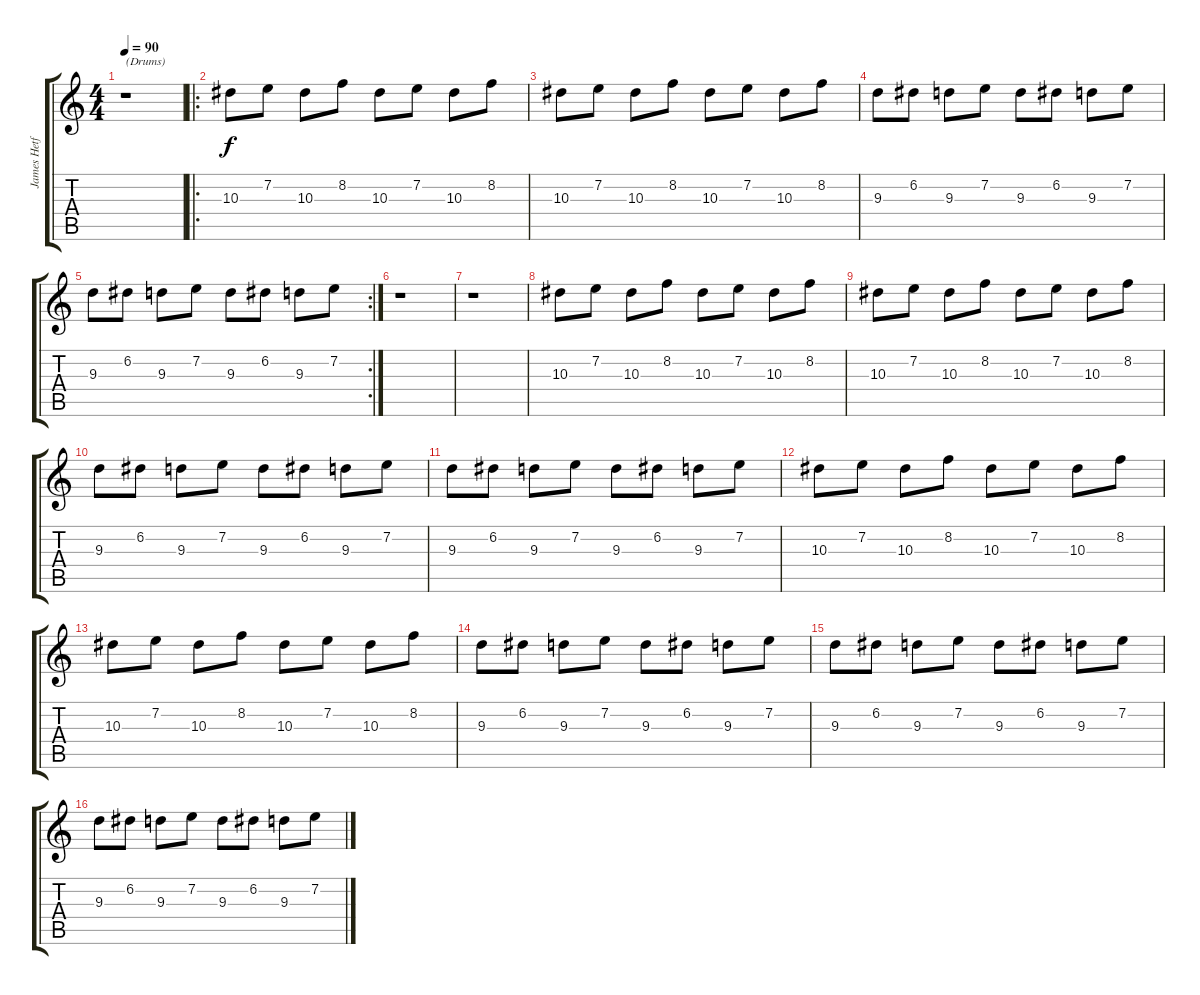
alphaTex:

\track ("James Hetfield (clean)" "James Hetf") {instrument electricguitarclean}
\staff {score tabs}
\tuning (D4 A3 F3 C3 G2 D2) {hide}
\ts (4 4)
\tempo 90
\clef g2
\ks c
r.1{txt "(Drums)" dy f instrument electricguitarclean} |
\ro
10.3.8 7.2.8 10.3.8 8.2.8 10.3.8 7.2.8 10.3.8 8.2.8 |
10.3.8 7.2.8 10.3.8 8.2.8 10.3.8 7.2.8 10.3.8 8.2.8 |
9.3.8 6.2.8 9.3.8 7.2.8 9.3.8 6.2.8 9.3.8 7.2.8 |
\rc 2
9.3.8 6.2.8 9.3.8 7.2.8 9.3.8 6.2.8 9.3.8 7.2.8 |
r.1 |
r.1 |
10.3.8 7.2.8 10.3.8 8.2.8 10.3.8 7.2.8 10.3.8 8.2.8 |
10.3.8 7.2.8 10.3.8 8.2.8 10.3.8 7.2.8 10.3.8 8.2.8 |
9.3.8 6.2.8 9.3.8 7.2.8 9.3.8 6.2.8 9.3.8 7.2.8 |
9.3.8 6.2.8 9.3.8 7.2.8 9.3.8 6.2.8 9.3.8 7.2.8 |
10.3.8 7.2.8 10.3.8 8.2.8 10.3.8 7.2.8 10.3.8 8.2.8 |
10.3.8 7.2.8 10.3.8 8.2.8 10.3.8 7.2.8 10.3.8 8.2.8 |
9.3.8 6.2.8 9.3.8 7.2.8 9.3.8 6.2.8 9.3.8 7.2.8 |
9.3.8 6.2.8 9.3.8 7.2.8 9.3.8 6.2.8 9.3.8 7.2.8 |
9.3.8 6.2.8 9.3.8 7.2.8 9.3.8 6.2.8 9.3.8 7.2.8
